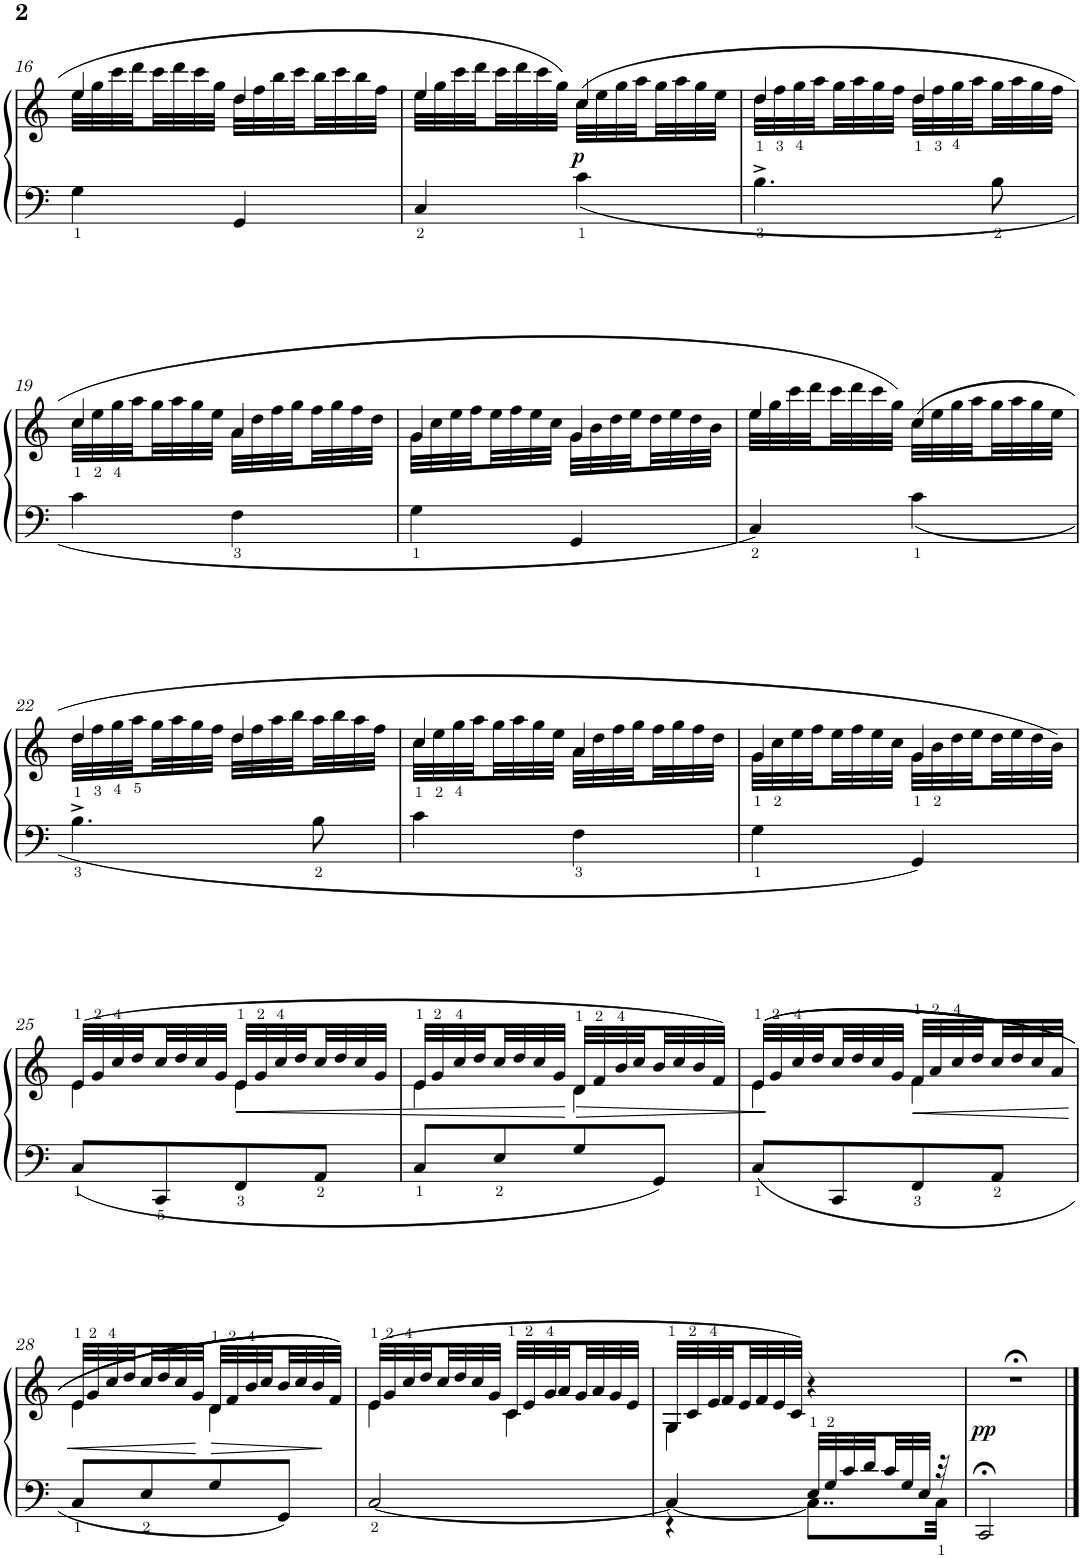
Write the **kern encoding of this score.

**kern	**kern	**dynam
*part1	*part1	*part1
*staff2	*staff1	*staff1/2
*I"Piano	*	*
*I'Pno.	*	*
!!LO:PB:g=z
*clefF4	*clefG2	*
*k[]	*k[]	*
*M2/4	*M2/4	*
=16	=16	=16
*	*^	*
4G\	32ee\LLL	4ee/	.
.	32gg\	.	.
.	32ccc\	.	.
.	32ddd\	.	.
.	32ccc\	.	.
.	32ddd\	.	.
.	32ccc\	.	.
.	32gg\JJJ	.	.
4GG/	32dd\LLL	4dd/	.
.	32ff\	.	.
.	32bb\	.	.
.	32ccc\	.	.
.	32bb\	.	.
.	32ccc\	.	.
.	32bb\	.	.
.	32ff\JJJ	.	.
=17	=17	=17	=17
4C/	32ee\LLL	4ee/	.
.	32gg\	.	.
.	32ccc\	.	.
.	32ddd\	.	.
.	32ccc\	.	.
.	32ddd\	.	.
.	32ccc\	.	.
.	32gg\JJJ	.	.
!	!	!	!LO:DY:b
4c\	(>32cc\LLL	4cc/	p
.	32ee\	.	.
.	32gg\	.	.
.	32aa\	.	.
.	32gg\	.	.
.	32aa\	.	.
.	32gg\	.	.
.	32ee\JJJ	.	.
=18	=18	=18	=18
4.B^\	32dd\LLL	4dd/	.
.	32ff\	.	.
.	32gg\	.	.
.	32aa\	.	.
.	32gg\	.	.
.	32aa\	.	.
.	32gg\	.	.
.	32ff\JJJ	.	.
.	32dd\LLL	4dd/	.
.	32ff\	.	.
.	32gg\	.	.
.	32aa\	.	.
8B\	32gg\	.	.
.	32aa\	.	.
.	32gg\	.	.
.	32ff\JJJ	.	.
!!LO:LB:g=z	!!
=19	=19	=19	=19
4c\	32cc\LLL	4cc/	.
.	32ee\	.	.
.	32gg\	.	.
.	32aa\	.	.
.	32gg\	.	.
.	32aa\	.	.
.	32gg\	.	.
.	32ee\JJJ	.	.
4F\	32a\LLL	4a/	.
.	32dd\	.	.
.	32ff\	.	.
.	32gg\	.	.
.	32ff\	.	.
.	32gg\	.	.
.	32ff\	.	.
.	32dd\JJJ	.	.
=20	=20	=20	=20
4G\	32g\LLL	4g/	.
.	32cc\	.	.
.	32ee\	.	.
.	32ff\	.	.
.	32ee\	.	.
.	32ff\	.	.
.	32ee\	.	.
.	32cc\JJJ	.	.
4GG/	32g\LLL	4g/	.
.	32b\	.	.
.	32dd\	.	.
.	32ee\	.	.
.	32dd\	.	.
.	32ee\	.	.
.	32dd\	.	.
.	32b\JJJ	.	.
=21	=21	=21	=21
4C/	32ee\LLL	4ee/	.
.	32gg\	.	.
.	32ccc\	.	.
.	32ddd\	.	.
.	32ccc\	.	.
.	32ddd\	.	.
.	32ccc\	.	.
.	32gg\JJJ)	.	.
4c\	(>32cc\LLL	4cc/	.
.	32ee\	.	.
.	32gg\	.	.
.	32aa\	.	.
.	32gg\	.	.
.	32aa\	.	.
.	32gg\	.	.
.	32ee\JJJ	.	.
!!LO:LB:g=z	!!
=22	=22	=22	=22
4.B^\	32dd\LLL	4dd/	.
.	32ff\	.	.
.	32gg\	.	.
.	32aa\	.	.
.	32gg\	.	.
.	32aa\	.	.
.	32gg\	.	.
.	32ff\JJJ	.	.
.	32dd\LLL	4dd/	.
.	32ff\	.	.
.	32aa\	.	.
.	32bb\	.	.
8B\	32aa\	.	.
.	32bb\	.	.
.	32aa\	.	.
.	32ff\JJJ	.	.
=23	=23	=23	=23
4c\	32cc\LLL	4cc/	.
.	32ee\	.	.
.	32gg\	.	.
.	32aa\	.	.
.	32gg\	.	.
.	32aa\	.	.
.	32gg\	.	.
.	32ee\JJJ	.	.
4F\	32a\LLL	4a/	.
.	32dd\	.	.
.	32ff\	.	.
.	32gg\	.	.
.	32ff\	.	.
.	32gg\	.	.
.	32ff\	.	.
.	32dd\JJJ	.	.
=24	=24	=24	=24
4G\	32g\LLL	4g/	.
.	32cc\	.	.
.	32ee\	.	.
.	32ff\	.	.
.	32ee\	.	.
.	32ff\	.	.
.	32ee\	.	.
.	32cc\JJJ	.	.
4GG/	32g\LLL	4g/	.
.	32b\	.	.
.	32dd\	.	.
.	32ee\	.	.
.	32dd\	.	.
.	32ee\	.	.
.	32dd\	.	.
.	32b\JJJ)	.	.
!!LO:LB:g=z	!!
=25	=25	=25	=25
8C/L	(32e/LLL	4e\	.
.	32g/	.	.
.	32cc/	.	.
.	32dd/	.	.
8CC/	32cc/	.	.
.	32dd/	.	.
.	32cc/	.	.
.	32g/JJJ	.	.
!	!	!	!LO:HP:b
8FF/	32e/LLL	4e\	<
.	32g/	.	.
.	32cc/	.	.
.	32dd/	.	.
8AA/J	32cc/	.	.
.	32dd/	.	.
.	32cc/	.	.
.	32g/JJJ	.	.
=26	=26	=26	=26
8C/L	32e/LLL	4e\	.
.	32f/	.	.
.	32cc/	.	.
.	32dd/	.	.
8E/	32cc/	.	.
.	32dd/	.	.
.	32cc/	.	.
.	32g/JJJ	.	.
!	!	!	!LO:HP:n=1:b
8G/	32d/LLL	4d\	[ >
.	32f/	.	.
.	32cc/	.	.
.	32cc/	.	.
8GG/J	32b/	.	.
.	32cc/	.	.
.	32b/	.	.
.	32f/JJJ)	.	.
=27	=27	=27	=27
8C/L	((32e/LLL	4e\	.
.	32f/	.	]
.	32cc/	.	.
.	32dd/	.	.
8CC/	32cc/	.	.
.	32dd/	.	.
.	32cc/	.	.
.	32g/JJJ	.	.
!	!	!	!LO:HP:b
8FF/	32f/LLL	4f\	<
.	32g/	.	.
.	32cc/	.	.
.	32dd/	.	.
8AA/J	32cc/	.	.
.	32dd/	.	.
.	32cc/	.	.
.	32a/JJJ	.	.
*	*v	*v	*
.	.	[
!!LO:LB:g=z
=28	=28	=28
!	!	!LO:HP:b
*	*^	*
8C/L	32e/LLL	4e\	<
.	32f/	.	.
.	32cc/	.	.
.	32dd/	.	.
8E/	32cc/	.	.
.	32dd/	.	.
.	32cc/	.	.
.	32g/JJJ	.	.
!	!	!	!LO:HP:n=1:b
8G/	32d/LLL	4d\	[ >
.	32f/	.	.
.	32cc/	.	.
.	32cc/	.	.
8GG/J	32b/	.	.
.	32cc/	.	.
.	32b/	.	.
.	32f/JJJ))	.	]
=29	=29	=29	=29
[<2C/	(32e/LLL	4e\	.
.	32f/	.	.
.	32cc/	.	.
.	32dd/	.	.
.	32cc/	.	.
.	32dd/	.	.
.	32cc/	.	.
.	32g/JJJ	.	.
.	32c/LLL	4c\	.
.	32e/	.	.
.	32b/	.	.
.	32a/	.	.
.	32g/	.	.
.	32a/	.	.
.	32g/	.	.
.	32e/JJJ	.	.
=30	=30	=30	=30
*^	*	*	*
4C/_	4r	32G/LLL	4G\	.
.	.	32c/	.	.
.	.	32g/	.	.
.	.	32f/	.	.
.	.	32e/	.	.
.	.	32f/	.	.
.	.	32e/	.	.
.	.	32c/JJJ)	.	.
32E/LLL	8..C\L]	4r	4ryy	.
32G/	.	.	.	.
32c/	.	.	.	.
32d/	.	.	.	.
32c/	.	.	.	.
32G/	.	.	.	.
32E/JJJ	.	.	.	.
32r	32C\Jkk	.	.	.
*	*	*v	*v	*
=31	=31	=31	=31
!	!	!	!LO:DY:b
*v	*v	*	*
2CC;</	2r;<	pp
==	==	==
*-	*-	*-
